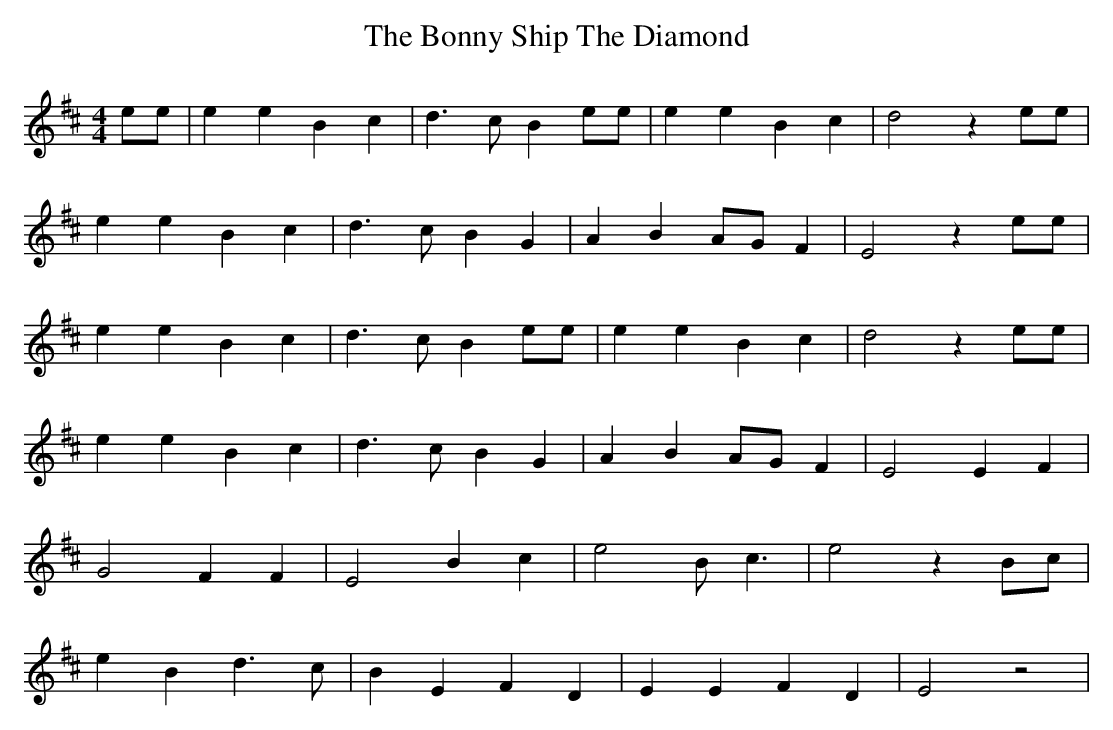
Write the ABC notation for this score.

X:1
T: The Bonny Ship The Diamond
M: 4/4
L: 1/8
K: Dmaj
ee|e2 e2 B2 c2|d3 c B2 ee|e2 e2 B2 c2|d4 z2 ee|
e2 e2 B2 c2|d3 c B2 G2|A2 B2 AG F2|E4 z2 ee|
e2 e2 B2 c2|d3 c B2 ee|e2 e2 B2 c2|d4 z2 ee|
e2 e2 B2 c2|d3 c B2 G2|A2 B2 AG F2|E4 E2 F2|
G4 F2 F2|E4 B2 c2|e4 B c3|e4 z2 Bc|
e2 B2 d3 c|B2 E2 F2 D2|E2 E2 F2 D2|E4 z4|
